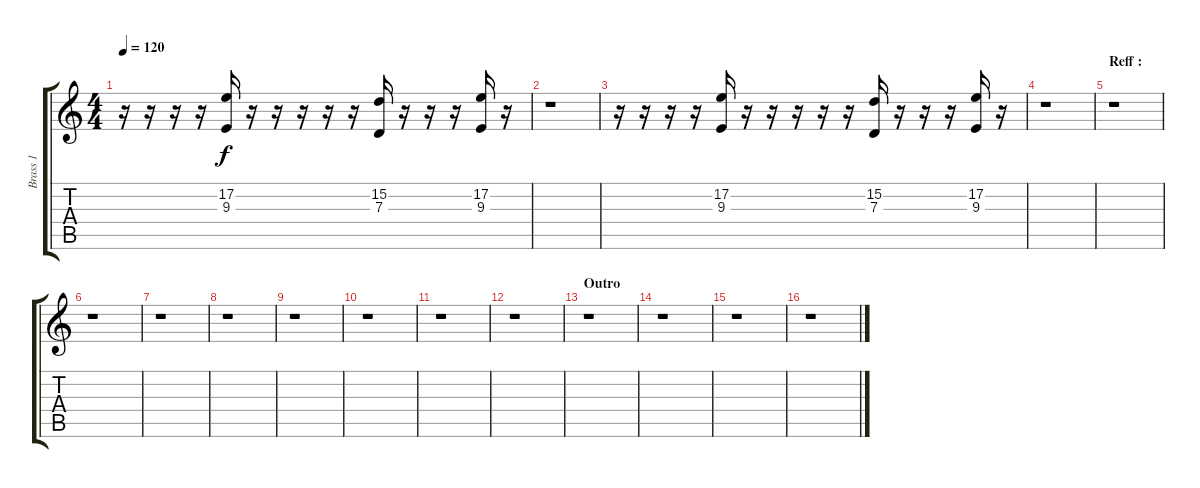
\track ("Brass 1" "Brass 1") {instrument brasssection}
\staff {score tabs}
\tuning (E4 B3 G3 D3 A2 E2) {hide}
\ts (4 4)
\tempo 120
\clef g2
\ks c
r.16{dy f} r.16 r.16 r.16 (17.2 9.3).16 r.16 r.16 r.16 r.16 r.16 (15.2 7.3).16 r.16 r.16 r.16 (17.2 9.3).16 r.16 |
r.1 |
r.16 r.16 r.16 r.16 (17.2 9.3).16 r.16 r.16 r.16 r.16 r.16 (15.2 7.3).16 r.16 r.16 r.16 (17.2 9.3).16 r.16 |
r.1 |
\section ("" "Reff :")
r.1 |
r.1 |
r.1 |
r.1 |
r.1 |
r.1 |
r.1 |
r.1 |
\section ("" "Outro")
r.1 |
r.1 |
r.1 |
r.1
